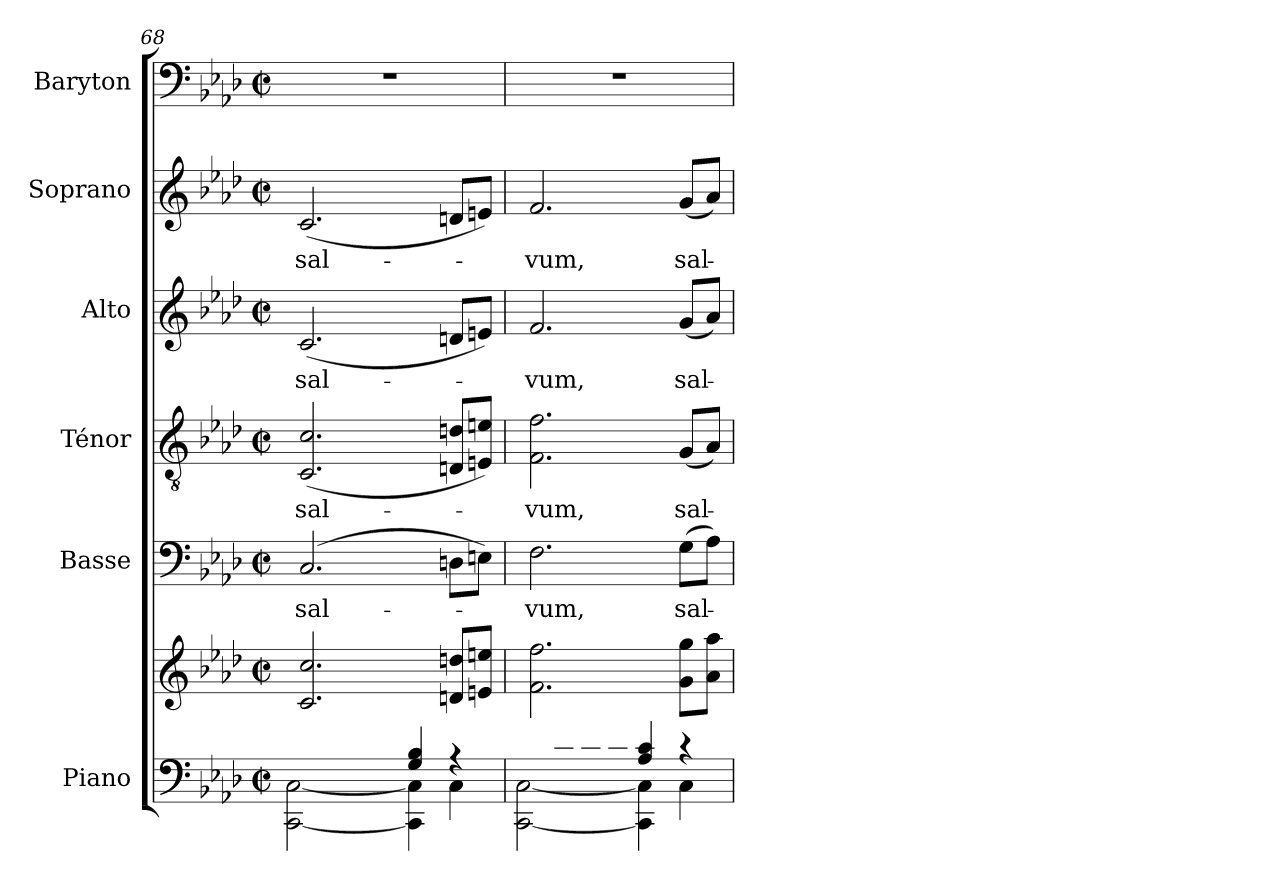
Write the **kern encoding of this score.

**kern	**kern	**kern	**text	**kern	**text	**kern	**text	**kern	**text	**kern
*part6	*part6	*part5	*part5	*part4	*part4	*part3	*part3	*part2	*part2	*part1
*staff7	*staff6	*staff5	*staff5	*staff4	*staff4	*staff3	*staff3	*staff2	*staff2	*staff1
*I"Piano	*	*I"Basse	*	*I"Ténor	*	*I"Alto	*	*I"Soprano	*	*I"Baryton
*I'Pno.	*	*I'B.	*	*I'T.	*	*I'Alt.	*	*I'So.	*	*I'Bar.
*clefF4	*clefG2	*clefF4	*	*clefGv2	*	*clefG2	*	*clefG2	*	*clefF4
*k[b-e-a-d-]	*k[b-e-a-d-]	*k[b-e-a-d-]	*	*k[b-e-a-d-]	*	*k[b-e-a-d-]	*	*k[b-e-a-d-]	*	*k[b-e-a-d-]
*M4/4	*M4/4	*M4/4	*	*M4/4	*	*M4/4	*	*M4/4	*	*M4/4
*met(c|)	*met(c|)	*met(c|)	*	*met(c|)	*	*met(c|)	*	*met(c|)	*	*met(c|)
=68	=68	=68	=68	=68	=68	=68	=68	=68	=68	=68
*^	*	*	*	*	*	*	*	*	*	*
!	!	!	!	!LO:LY:b	!	!LO:LY:b	!	!LO:LY:b	!	!LO:LY:b	!
8C/Lyy	[2CC\ [2C\	2.c/ 2.cc/	(2.C/	sal-	(>2.C/ 2.c/	sal-	(>2.c/	sal-	(>2.c/	sal-	1r
8G/ 8B-/	.	.	.	.	.	.	.	.	.	.	.
8G/ 8B-/	.	.	.	.	.	.	.	.	.	.	.
8G/ 8B-/J	.	.	.	.	.	.	.	.	.	.	.
4G/ 4B-/	4CC\] 4C\]	.	.	.	.	.	.	.	.	.	.
4r	4C\	8dn/ 8ddn/L	8Dn\L	.	8Dn/ 8dn/L	.	8dn/L	.	8dn/L	.	.
.	.	8en/ 8een/J	8En\J)	.	8En/ 8en/J)	.	8en/J)	.	8en/J)	.	.
=69	=69	=69	=69	=69	=69	=69	=69	=69	=69	=69	=69
!	!	!	!	!LO:LY:b	!	!LO:LY:b	!	!LO:LY:b	!	!LO:LY:b	!
8C/Lyy	[2CC\ [2C\	2.f\ 2.ff\	2.F\	-vum,	2.F\ 2.f\	-vum,	2.f/	-vum,	2.f/	-vum,	1r
8A-/ 8c/	.	.	.	.	.	.	.	.	.	.	.
8A-/ 8c/	.	.	.	.	.	.	.	.	.	.	.
8A-/ 8c/J	.	.	.	.	.	.	.	.	.	.	.
4A-/ 4c/	4CC\] 4C\]	.	.	.	.	.	.	.	.	.	.
!	!	!	!	!LO:LY:b	!	!LO:LY:b	!	!LO:LY:b	!	!LO:LY:b	!
4r	4C\	8g\ 8gg\L	(8G\L	sal-	(8G/L	sal-	(8g/L	sal-	(8g/L	sal-	.
.	.	8a-\ 8aa-\J	8A-\J)	.	8A-/J)	.	8a-/J)	.	8a-/J)	.	.
*v	*v	*	*	*	*	*	*	*	*	*	*
=	=	=	=	=	=	=	=	=	=	=
*-	*-	*-	*-	*-	*-	*-	*-	*-	*-	*-
